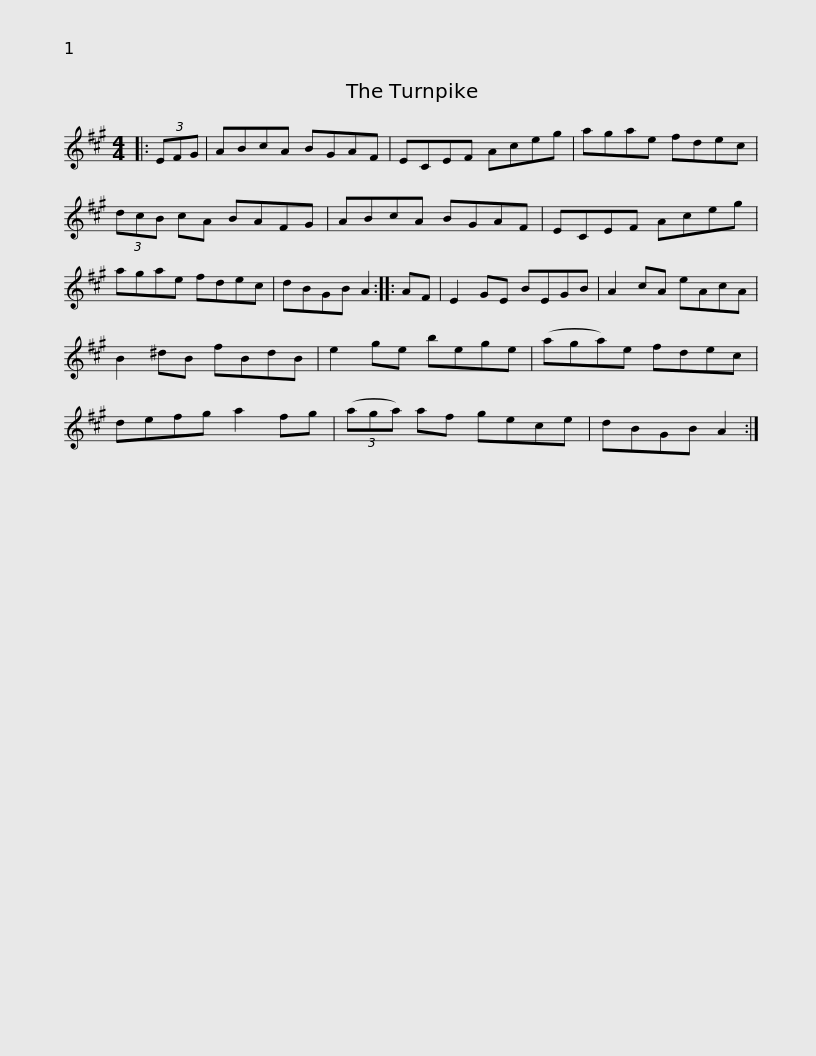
X:1
L:1/8
M:4/4
I:linebreak $
K:A
V:1 treble
V:1
|: (3EFG | ABcA BGAF | ECEF Aceg | agae fdec | (3dcB cA BAFG |$ %5
 ABcA BGAF | ECEF Aceg | agae fdec | dBGB A2 :: AF | %10
 E2 GE BEGB |$ A2 cA eAcA | B2 ^dB fBdB | e2 ge bege | (aga)e fdec | %15
 defg a2 fg |$ (3(aga) af gece | dBGB A2 :| %18
